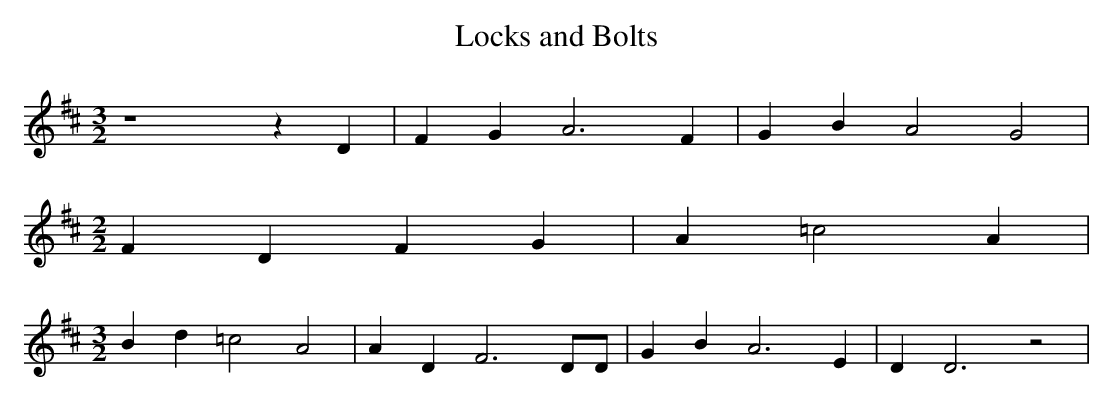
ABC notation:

X:1
T:Locks and Bolts
M:3/2
L:1/4
K:D
 z4 z D| F G A3 F| G B A2 G2|
M:2/2
 F D F G| A =c2 A|
M:3/2
 B d =c2 A2| A D F3 D/2D/2| G B A3 E| D D3 z2|
